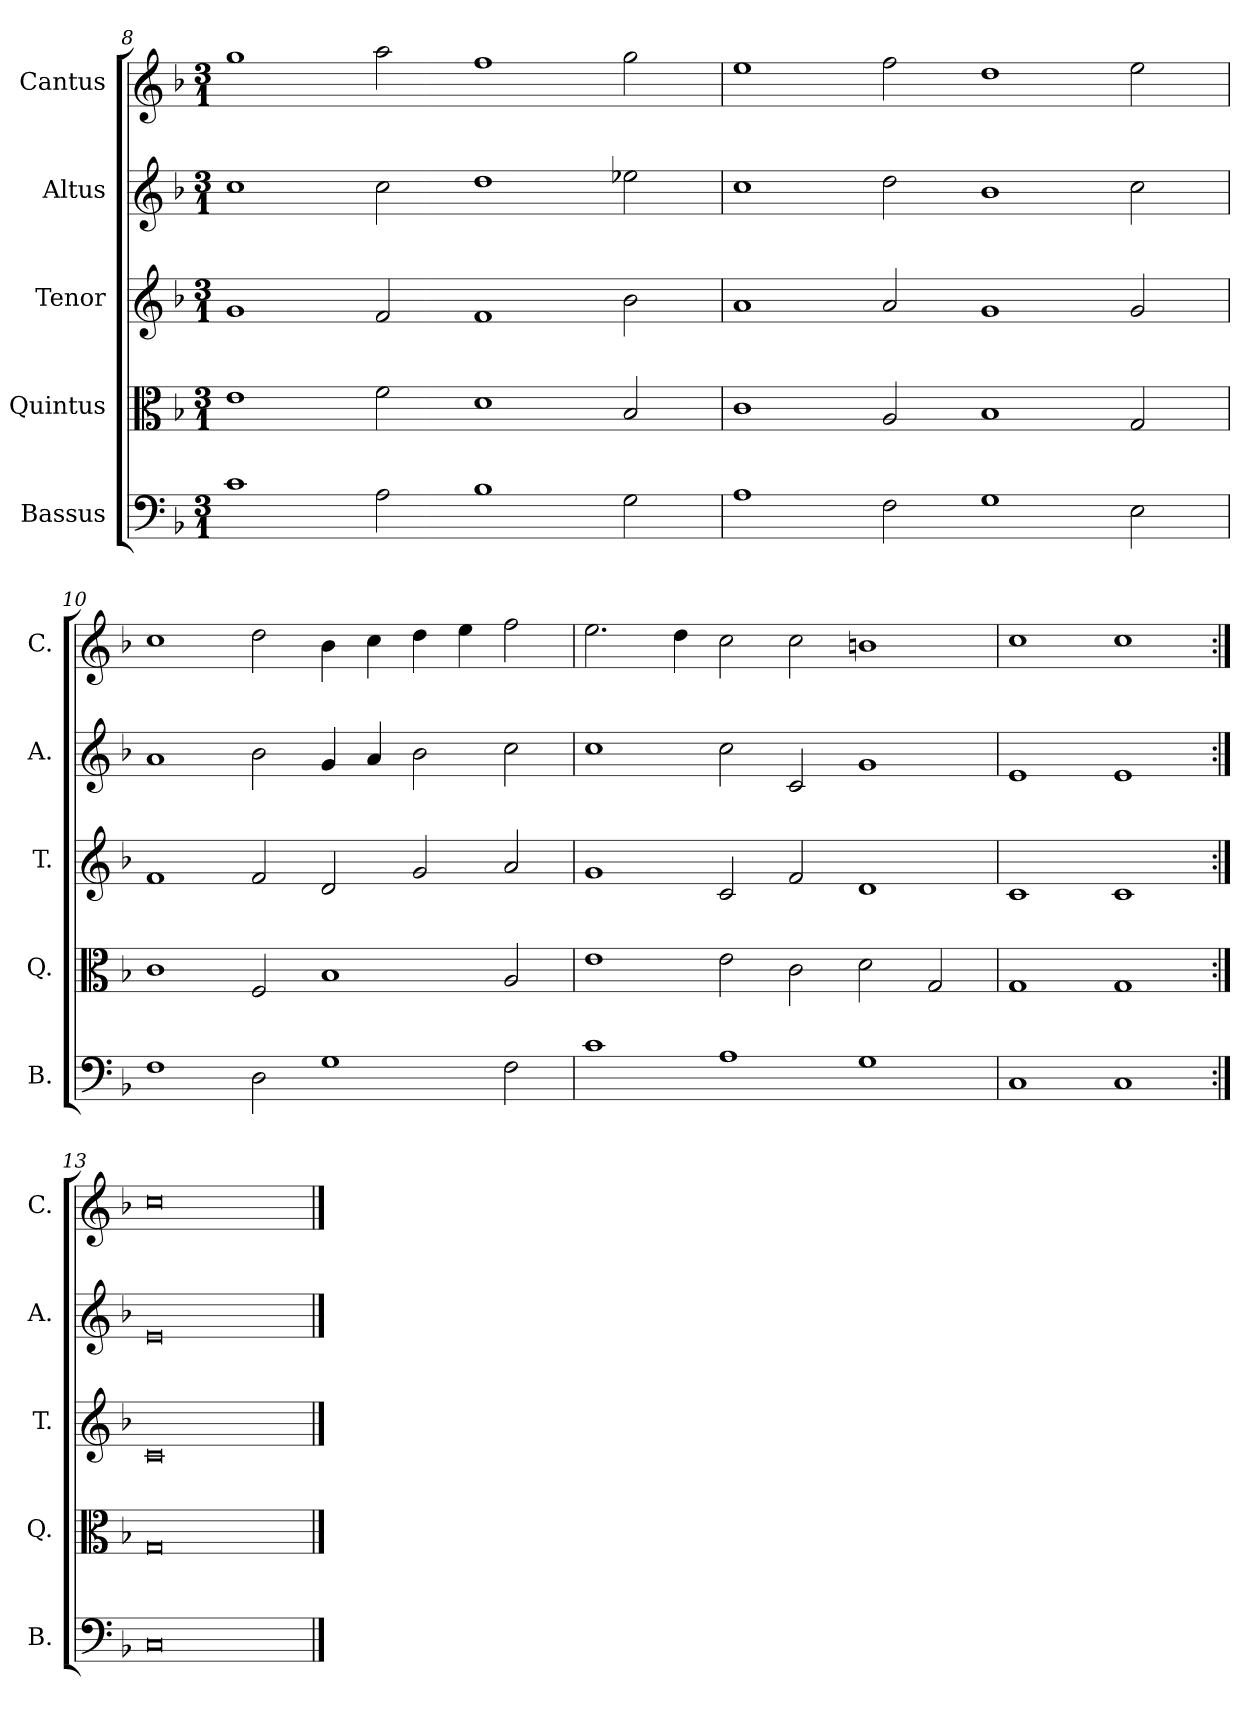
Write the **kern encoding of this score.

**kern	**kern	**kern	**kern	**kern
*part5	*part4	*part3	*part2	*part1
*staff5	*staff4	*staff3	*staff2	*staff1
*I"Bassus	*I"Quintus	*I"Tenor	*I"Altus	*I"Cantus
*I'B.	*I'Q.	*I'T.	*I'A.	*I'C.
*clefF4	*clefC3	*clefG2	*clefG2	*clefG2
*k[b-]	*k[b-]	*k[b-]	*k[b-]	*k[b-]
*F:	*F:	*F:	*F:	*F:
*M3/1	*M3/1	*M3/1	*M3/1	*M3/1
=8	=8	=8	=8	=8
1c	1e	1g	1cc	1gg
2A\	2f\	2f/	2cc\	2aa\
1B-	1d	1f	1dd	1ff
2G\	2B-/	2b-\	2ee-X\	2gg\
=9	=9	=9	=9	=9
1A	1c	1a	1cc	1ee
2F\	2A/	2a/	2dd\	2ff\
1G	1B-	1g	1b-	1dd
2E\	2G/	2g/	2cc\	2ee\
=10	=10	=10	=10	=10
1F	1c	1f	1a	1cc
2D\	2F/	2f/	2b-\	2dd\
1G	1B-	2d/	4g/	4b-\
.	.	.	4a/	4cc\
.	.	2g/	2b-\	4dd\
.	.	.	.	4ee\
2F\	2A/	2a/	2cc\	2ff\
=11	=11	=11	=11	=11
1c	1e	1g	1cc	2.ee\
.	.	.	.	4dd\
1A	2e\	2c/	2cc\	2cc\
.	2c\	2f/	2c/	2cc\
1G	2d\	1d	1g	1bn
.	2G/	.	.	.
=12	=12	=12	=12	=12
1C	1G	1c	1e	1cc
1C	1G	1c	1e	1cc
=13:|!	=13:|!	=13:|!	=13:|!	=13:|!
0C	0G	0c	0e	0cc
==	==	==	==	==
*-	*-	*-	*-	*-
